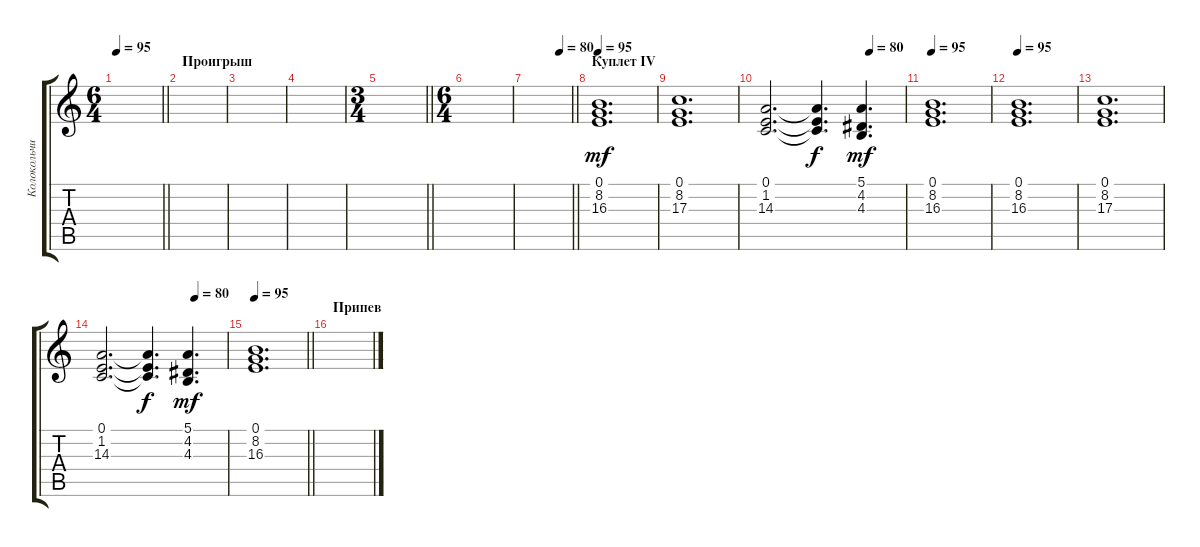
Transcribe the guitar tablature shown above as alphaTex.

\track ("Колокольчики" "Колокольчи") {instrument vibraphone}
\staff {score tabs}
\tuning (E4 B3 G3 D3 A2 E2) {hide}
\ts (6 4)
\tempo 95
\clef g2
\barLineRight lightlight
\ks c
|
\section ("" "Проигрыш")
|
|
|
\ts (3 4)
\barLineRight lightlight
|
\ts (6 4)
|
\tempo (80 0.75)
\barLineRight lightlight
|
\section ("" "Куплет IV")
\tempo 95
(0.1 8.2 16.3).1{d dy mf} |
(0.1 8.2 17.3).1{d} |
\tempo (80 0.75)
(0.1 1.2 14.3).2{d} (0.1{t} 1.2{t} 14.3{t}).4{d dy f} (5.1 4.2 4.3).4{d dy mf} |
\tempo 95
(0.1 8.2 16.3).1{d} |
\tempo 95
(0.1 8.2 16.3).1{d} |
(0.1 8.2 17.3).1{d} |
\tempo (80 0.75)
(0.1 1.2 14.3).2{d} (0.1{t} 1.2{t} 14.3{t}).4{d dy f} (5.1 4.2 4.3).4{d dy mf} |
\tempo 95
\barLineRight lightlight
(0.1 8.2 16.3).1{d} |
\section ("" "Припев")
